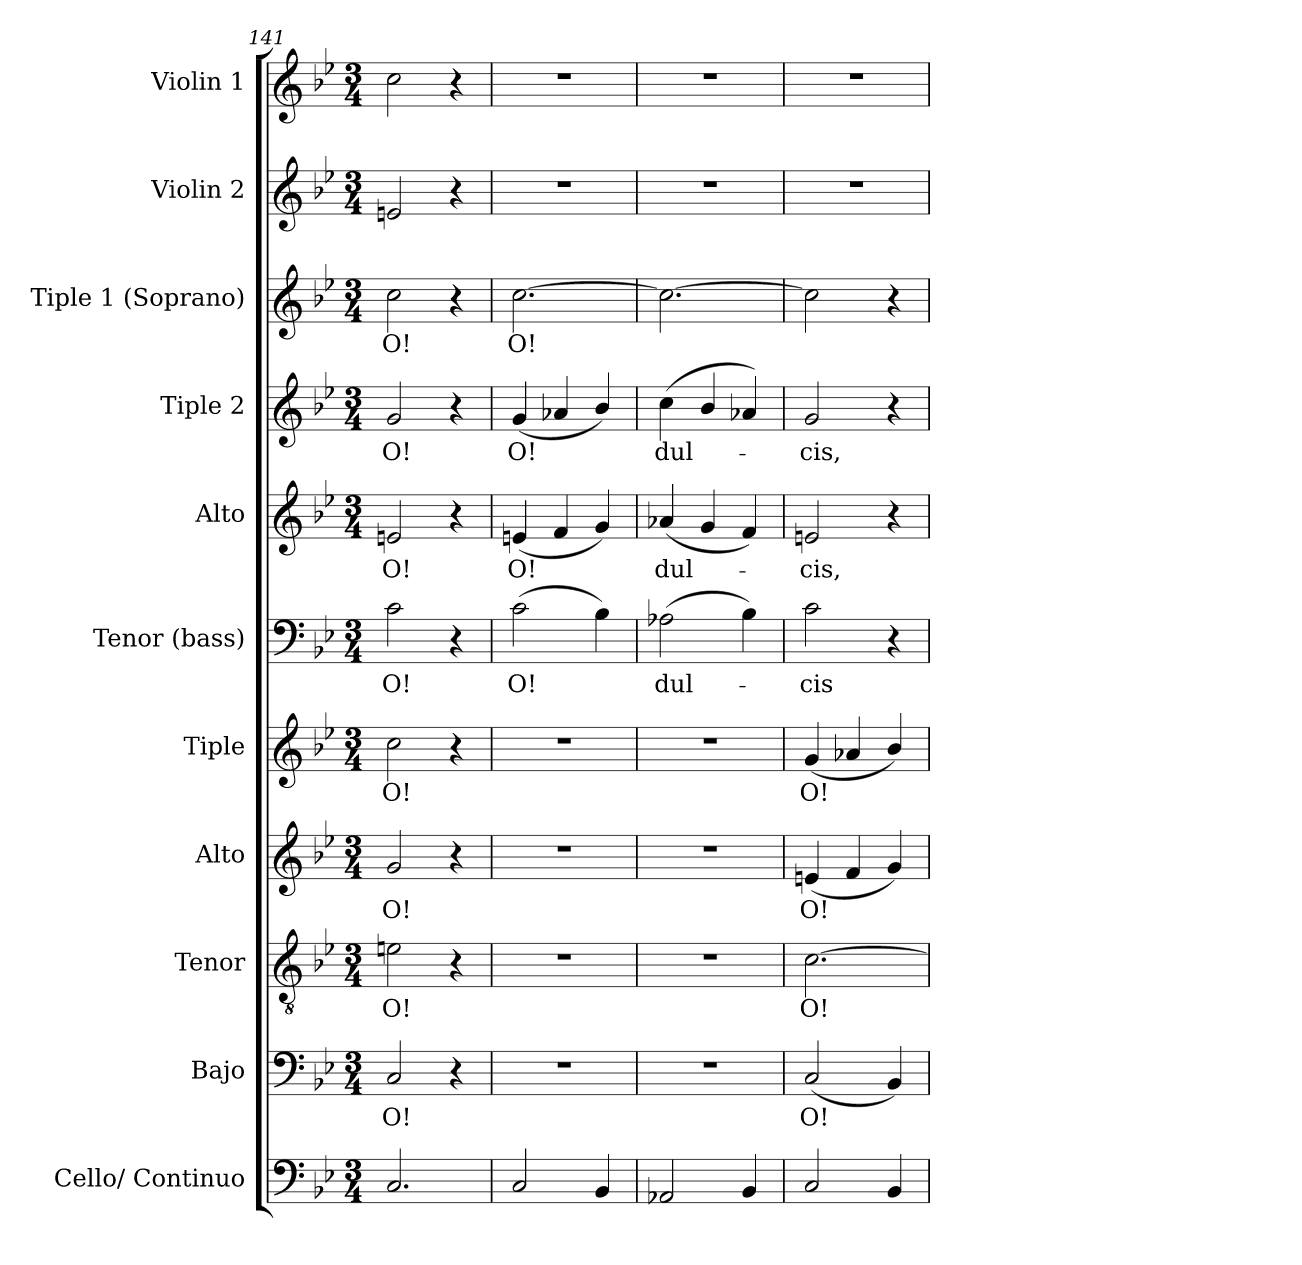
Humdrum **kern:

**kern	**kern	**text	**kern	**text	**kern	**text	**kern	**text	**kern	**text	**kern	**text	**kern	**text	**kern	**text	**kern	**kern
*part11	*part10	*part10	*part9	*part9	*part8	*part8	*part7	*part7	*part6	*part6	*part5	*part5	*part4	*part4	*part3	*part3	*part2	*part1
*staff11	*staff10	*staff10	*staff9	*staff9	*staff8	*staff8	*staff7	*staff7	*staff6	*staff6	*staff5	*staff5	*staff4	*staff4	*staff3	*staff3	*staff2	*staff1
*I"Cello/ Continuo	*I"Bajo	*	*I"Tenor	*	*I"Alto	*	*I"Tiple	*	*I"Tenor  (bass)	*	*I"Alto	*	*I"Tiple 2	*	*I"Tiple 1 (Soprano)	*	*I"Violin 2	*I"Violin 1
*I'Cont.	*I'B.	*	*I'T.	*	*I'A.	*	*	*	*I'B.	*	*I'A.	*	*	*	*I'S.	*	*I'Vln. 2	*I'Vln. 1
*clefF4	*clefF4	*	*clefGv2	*	*clefG2	*	*clefG2	*	*clefF4	*	*clefG2	*	*clefG2	*	*clefG2	*	*clefG2	*clefG2
*	*	*	*ITrd7c12	*	*	*	*	*	*	*	*	*	*	*	*	*	*	*
*k[b-e-]	*k[b-e-]	*	*k[b-e-]	*	*k[b-e-]	*	*k[b-e-]	*	*k[b-e-]	*	*k[b-e-]	*	*k[b-e-]	*	*k[b-e-]	*	*k[b-e-]	*k[b-e-]
*B-:	*B-:	*	*B-:	*	*B-:	*	*B-:	*	*B-:	*	*B-:	*	*B-:	*	*B-:	*	*B-:	*B-:
*M3/4	*M3/4	*	*M3/4	*	*M3/4	*	*M3/4	*	*M3/4	*	*M3/4	*	*M3/4	*	*M3/4	*	*M3/4	*M3/4
=141	=141	=141	=141	=141	=141	=141	=141	=141	=141	=141	=141	=141	=141	=141	=141	=141	=141	=141
!	!	!LO:LY:b:color=#000000	!	!	!	!	!	!	!	!	!	!	!	!	!	!	!	!
!	!	!	!	!LO:LY:b:color=#000000	!	!	!	!	!	!	!	!	!	!	!	!	!	!
!	!	!	!	!	!	!LO:LY:b:color=#000000	!	!	!	!	!	!	!	!	!	!	!	!
!	!	!	!	!	!	!	!	!LO:LY:b:color=#000000	!	!	!	!	!	!	!	!	!	!
!	!	!	!	!	!	!	!	!	!	!LO:LY:b:color=#000000	!	!	!	!	!	!	!	!
!	!	!	!	!	!	!	!	!	!	!	!	!LO:LY:b:color=#000000	!	!	!	!	!	!
!	!	!	!	!	!	!	!	!	!	!	!	!	!	!LO:LY:b:color=#000000	!	!	!	!
!	!	!	!	!	!	!	!	!	!	!	!	!	!	!	!	!LO:LY:b:color=#000000	!	!
2.Ci/	2Ci/	O!	2Eni\	O!	2gi/	O!	2cci\	O!	2ci\	O!	2eni/	O!	2gi/	O!	2cci\	O!	2eni/	2cci\
.	4r	.	4r	.	4r	.	4r	.	4r	.	4r	.	4r	.	4r	.	4r	4r
=142	=142	=142	=142	=142	=142	=142	=142	=142	=142	=142	=142	=142	=142	=142	=142	=142	=142	=142
!	!LO:N:vis=1	!	!LO:N:vis=1	!	!LO:N:vis=1	!	!LO:N:vis=1	!	!	!	!	!	!	!	!	!	!	!
!	!	!	!	!	!	!	!	!	!	!LO:LY:b:color=#000000	!	!	!	!	!	!	!	!
!	!	!	!	!	!	!	!	!	!	!	!	!LO:LY:b:color=#000000	!	!	!	!	!	!
!	!	!	!	!	!	!	!	!	!	!	!	!	!	!LO:LY:b:color=#000000	!	!	!	!
!	!	!	!	!	!	!	!	!	!	!	!	!	!	!	!	!LO:LY:b:color=#000000	!LO:N:vis=1	!LO:N:vis=1
2Ci/	2.r	.	2.r	.	2.r	.	2.r	.	(2ci\	O!	(4eni/	O!	(4gi/	O!	[2.cci\	O!	2.r	2.r
.	.	.	.	.	.	.	.	.	.	.	4fi/	.	4a-Xi/	.	.	.	.	.
4BB-i/	.	.	.	.	.	.	.	.	4B-i\)	.	4gi/)	.	4b-i/)	.	.	.	.	.
!!LO:PB:g=z
=143	=143	=143	=143	=143	=143	=143	=143	=143	=143	=143	=143	=143	=143	=143	=143	=143	=143	=143
!	!LO:N:vis=1	!	!LO:N:vis=1	!	!LO:N:vis=1	!	!LO:N:vis=1	!	!	!	!	!	!	!	!	!	!	!
!	!	!	!	!	!	!	!	!	!	!LO:LY:b:color=#000000	!	!	!	!	!	!	!	!
!	!	!	!	!	!	!	!	!	!	!	!	!LO:LY:b:color=#000000	!	!	!	!	!	!
!	!	!	!	!	!	!	!	!	!	!	!	!	!	!LO:LY:b:color=#000000	!	!	!LO:N:vis=1	!LO:N:vis=1
2AA-Xi/	2.r	.	2.r	.	2.r	.	2.r	.	(2A-Xi\	dul-	(4a-Xi/	dul-	(4cci\	dul-	2.cci\_	.	2.r	2.r
.	.	.	.	.	.	.	.	.	.	.	4gi/	.	4b-i/	.	.	.	.	.
4BB-i/	.	.	.	.	.	.	.	.	4B-i\)	.	4fi/)	.	4a-Xi/)	.	.	.	.	.
=144	=144	=144	=144	=144	=144	=144	=144	=144	=144	=144	=144	=144	=144	=144	=144	=144	=144	=144
!	!	!LO:LY:b:color=#000000	!	!	!	!	!	!	!	!	!	!	!	!	!	!	!	!
!	!	!	!	!LO:LY:b:color=#000000	!	!	!	!	!	!	!	!	!	!	!	!	!	!
!	!	!	!	!	!	!LO:LY:b:color=#000000	!	!	!	!	!	!	!	!	!	!	!	!
!	!	!	!	!	!	!	!	!LO:LY:b:color=#000000	!	!	!	!	!	!	!	!	!	!
!	!	!	!	!	!	!	!	!	!	!LO:LY:b:color=#000000	!	!	!	!	!	!	!	!
!	!	!	!	!	!	!	!	!	!	!	!	!LO:LY:b:color=#000000	!	!	!	!	!	!
!	!	!	!	!	!	!	!	!	!	!	!	!	!	!LO:LY:b:color=#000000	!	!	!LO:N:vis=1	!LO:N:vis=1
2Ci/	(2Ci/	O!	[2.Ci\	O!	(4eni/	O!	(4gi/	O!	2ci\	-cis	2eni/	-cis,	2gi/	-cis,	2cci\]	.	2.r	2.r
.	.	.	.	.	4fi/	.	4a-Xi/	.	.	.	.	.	.	.	.	.	.	.
4BB-i/	4BB-i/)	.	.	.	4gi/)	.	4b-i/)	.	4r	.	4r	.	4r	.	4r	.	.	.
=	=	=	=	=	=	=	=	=	=	=	=	=	=	=	=	=	=	=
*-	*-	*-	*-	*-	*-	*-	*-	*-	*-	*-	*-	*-	*-	*-	*-	*-	*-	*-
